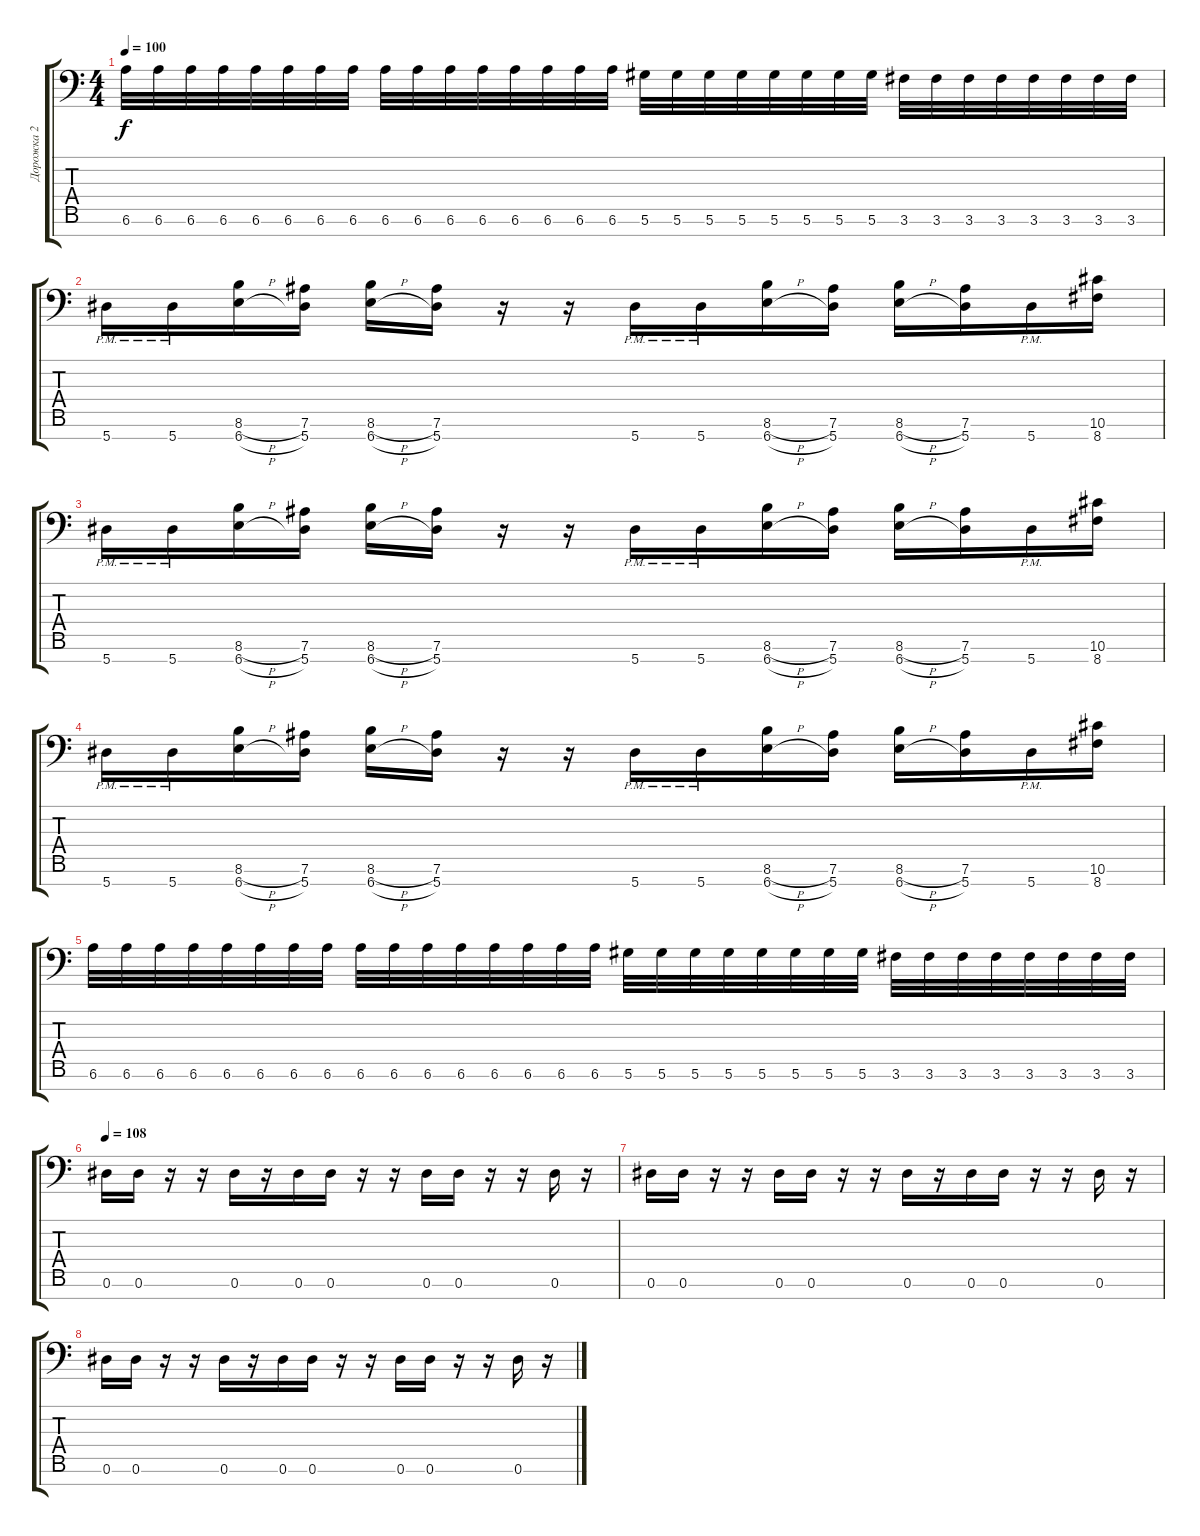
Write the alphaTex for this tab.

\track ("Дорожка 2" "Дорожка 2") {instrument electricguitarjazz}
\staff {score tabs}
\tuning (Eb4 Bb3 Gb3 Db3 Ab2 Eb2 Bb1) {hide}
\ts (4 4)
\tempo 100
\clef f4
\ks c
6.6.32{dy f} 6.6.32 6.6.32 6.6.32 6.6.32 6.6.32 6.6.32 6.6.32 6.6.32 6.6.32 6.6.32 6.6.32 6.6.32 6.6.32 6.6.32 6.6.32 5.6.32 5.6.32 5.6.32 5.6.32 5.6.32 5.6.32 5.6.32 5.6.32 3.6.32 3.6.32 3.6.32 3.6.32 3.6.32 3.6.32 3.6.32 3.6.32 |
5.7{pm}.16 5.7{pm}.16 (8.6{h} 6.7{h}).16 (7.6 5.7).16 (8.6{h} 6.7{h}).16 (7.6 5.7).16 r.16 r.16 5.7{pm}.16 5.7{pm}.16 (8.6{h} 6.7{h}).16 (7.6 5.7).16 (8.6{h} 6.7{h}).16 (7.6 5.7).16 5.7{pm}.16 (10.6 8.7).16 |
5.7{pm}.16 5.7{pm}.16 (8.6{h} 6.7{h}).16 (7.6 5.7).16 (8.6{h} 6.7{h}).16 (7.6 5.7).16 r.16 r.16 5.7{pm}.16 5.7{pm}.16 (8.6{h} 6.7{h}).16 (7.6 5.7).16 (8.6{h} 6.7{h}).16 (7.6 5.7).16 5.7{pm}.16 (10.6 8.7).16 |
5.7{pm}.16 5.7{pm}.16 (8.6{h} 6.7{h}).16 (7.6 5.7).16 (8.6{h} 6.7{h}).16 (7.6 5.7).16 r.16 r.16 5.7{pm}.16 5.7{pm}.16 (8.6{h} 6.7{h}).16 (7.6 5.7).16 (8.6{h} 6.7{h}).16 (7.6 5.7).16 5.7{pm}.16 (10.6 8.7).16 |
6.6.32 6.6.32 6.6.32 6.6.32 6.6.32 6.6.32 6.6.32 6.6.32 6.6.32 6.6.32 6.6.32 6.6.32 6.6.32 6.6.32 6.6.32 6.6.32 5.6.32 5.6.32 5.6.32 5.6.32 5.6.32 5.6.32 5.6.32 5.6.32 3.6.32 3.6.32 3.6.32 3.6.32 3.6.32 3.6.32 3.6.32 3.6.32 |
\tempo 108
0.6.16 0.6.16 r.16 r.16 0.6.16 r.16 0.6.16 0.6.16 r.16 r.16 0.6.16 0.6.16 r.16 r.16 0.6.16 r.16 |
0.6.16 0.6.16 r.16 r.16 0.6.16 0.6.16 r.16 r.16 0.6.16 r.16 0.6.16 0.6.16 r.16 r.16 0.6.16 r.16 |
0.6.16 0.6.16 r.16 r.16 0.6.16 r.16 0.6.16 0.6.16 r.16 r.16 0.6.16 0.6.16 r.16 r.16 0.6.16 r.16
